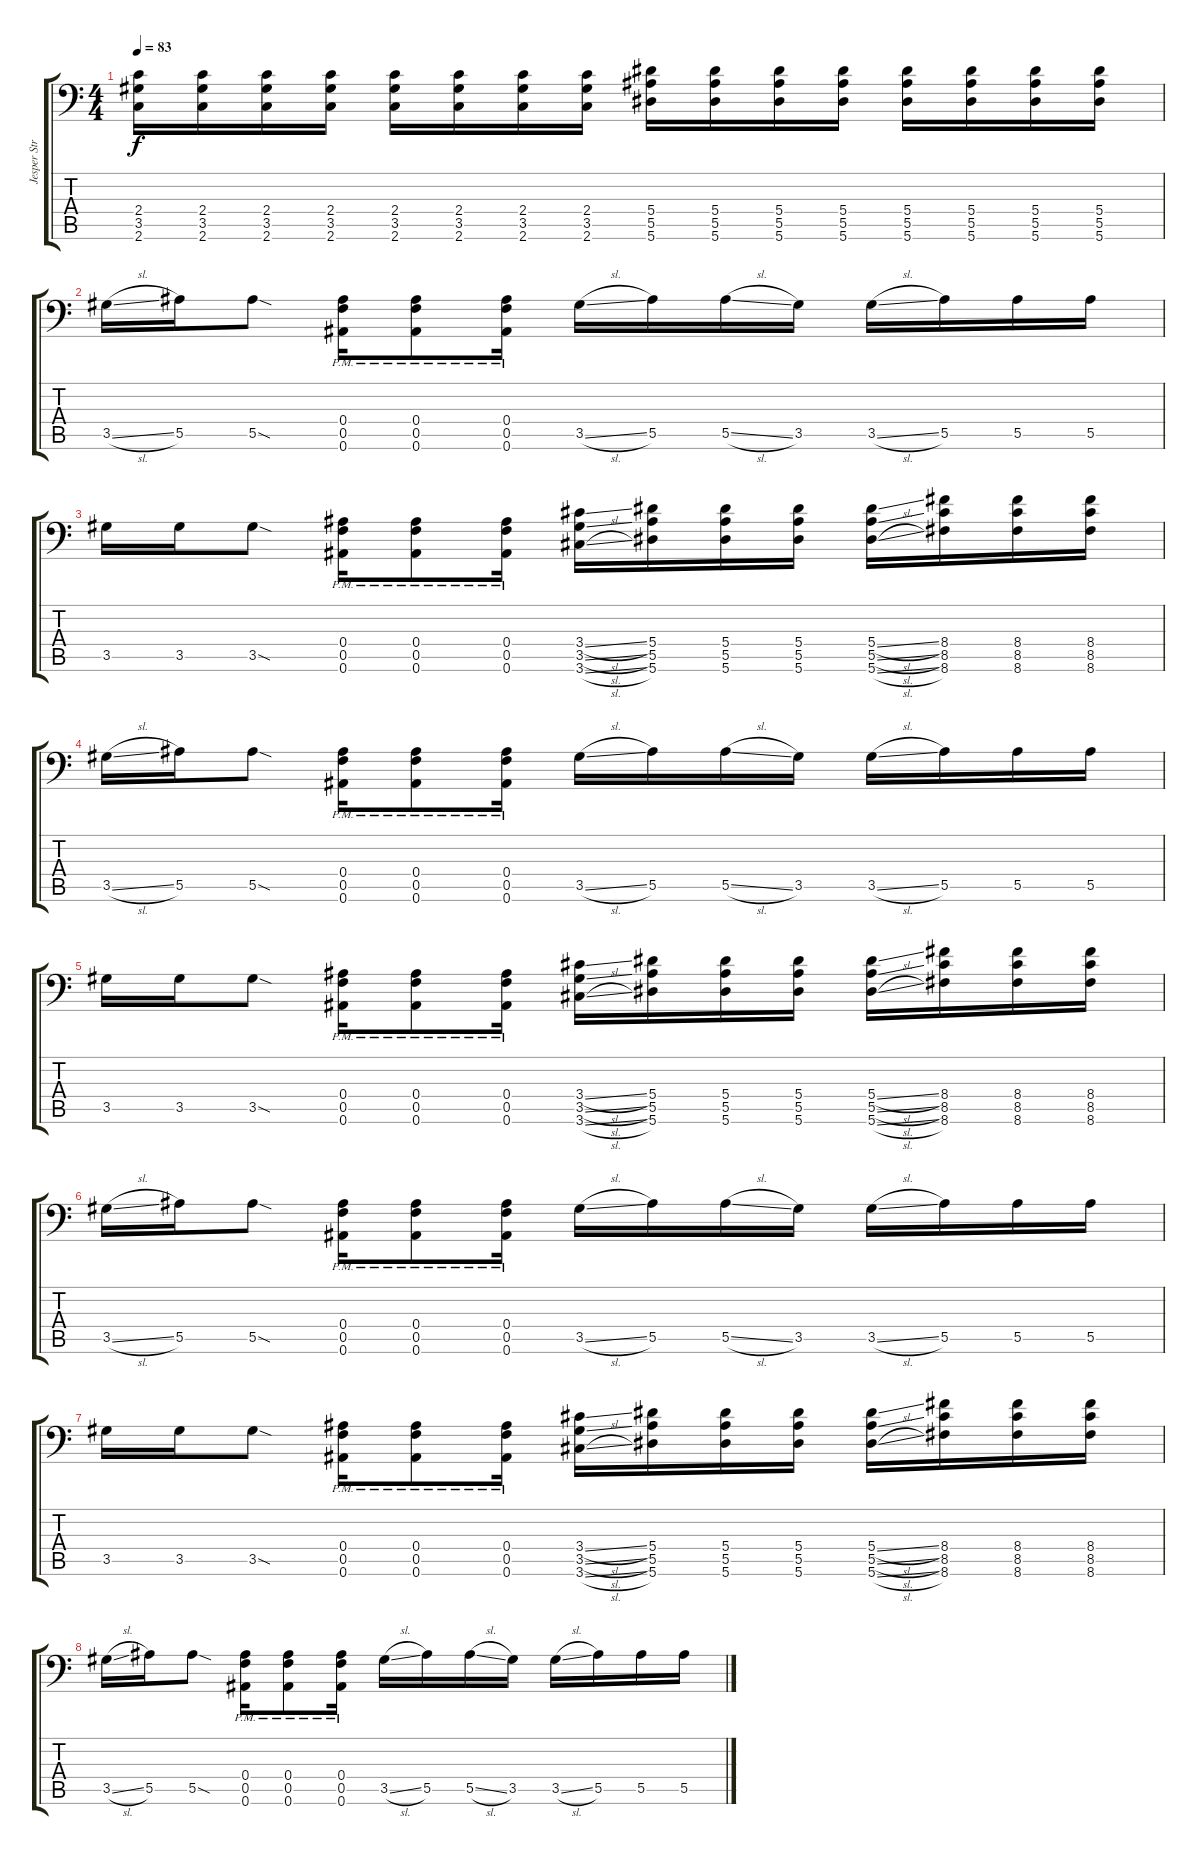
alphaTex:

\track ("Jesper Strömblad" "Jesper Str") {instrument acousticguitarnylon}
\staff {score tabs}
\tuning (C4 G3 Eb3 Bb2 F2 Bb1) {hide}
\ts (4 4)
\tempo 83
\clef f4
\ks c
(2.4 3.5 2.6).16{dy f} (2.4 3.5 2.6).16 (2.4 3.5 2.6).16 (2.4 3.5 2.6).16 (2.4 3.5 2.6).16 (2.4 3.5 2.6).16 (2.4 3.5 2.6).16 (2.4 3.5 2.6).16 (5.4 5.5 5.6).16 (5.4 5.5 5.6).16 (5.4 5.5 5.6).16 (5.4 5.5 5.6).16 (5.4 5.5 5.6).16 (5.4 5.5 5.6).16 (5.4 5.5 5.6).16 (5.4 5.5 5.6).16 |
3.5{sl}.16 5.5.16 5.5{sod}.8 (0.4{pm} 0.5{pm} 0.6{pm}).16 (0.4{pm} 0.5{pm} 0.6{pm}).8 (0.4{pm} 0.5{pm} 0.6{pm}).16 3.5{sl}.16 5.5.16 5.5{sl}.16 3.5.16 3.5{sl}.16 5.5.16 5.5.16 5.5.16 |
3.5.16 3.5.16 3.5{sod}.8 (0.4{pm} 0.5{pm} 0.6{pm}).16 (0.4{pm} 0.5{pm} 0.6{pm}).8 (0.4{pm} 0.5{pm} 0.6{pm}).16 (3.4{sl} 3.5{sl} 3.6{sl}).16 (5.4 5.5 5.6).16 (5.4 5.5 5.6).16 (5.4 5.5 5.6).16 (5.4{sl} 5.5{sl} 5.6{sl}).16 (8.4 8.5 8.6).16 (8.4 8.5 8.6).16 (8.4 8.5 8.6).16 |
3.5{sl}.16 5.5.16 5.5{sod}.8 (0.4{pm} 0.5{pm} 0.6{pm}).16 (0.4{pm} 0.5{pm} 0.6{pm}).8 (0.4{pm} 0.5{pm} 0.6{pm}).16 3.5{sl}.16 5.5.16 5.5{sl}.16 3.5.16 3.5{sl}.16 5.5.16 5.5.16 5.5.16 |
3.5.16 3.5.16 3.5{sod}.8 (0.4{pm} 0.5{pm} 0.6{pm}).16 (0.4{pm} 0.5{pm} 0.6{pm}).8 (0.4{pm} 0.5{pm} 0.6{pm}).16 (3.4{sl} 3.5{sl} 3.6{sl}).16 (5.4 5.5 5.6).16 (5.4 5.5 5.6).16 (5.4 5.5 5.6).16 (5.4{sl} 5.5{sl} 5.6{sl}).16 (8.4 8.5 8.6).16 (8.4 8.5 8.6).16 (8.4 8.5 8.6).16 |
3.5{sl}.16 5.5.16 5.5{sod}.8 (0.4{pm} 0.5{pm} 0.6{pm}).16 (0.4{pm} 0.5{pm} 0.6{pm}).8 (0.4{pm} 0.5{pm} 0.6{pm}).16 3.5{sl}.16 5.5.16 5.5{sl}.16 3.5.16 3.5{sl}.16 5.5.16 5.5.16 5.5.16 |
3.5.16 3.5.16 3.5{sod}.8 (0.4{pm} 0.5{pm} 0.6{pm}).16 (0.4{pm} 0.5{pm} 0.6{pm}).8 (0.4{pm} 0.5{pm} 0.6{pm}).16 (3.4{sl} 3.5{sl} 3.6{sl}).16 (5.4 5.5 5.6).16 (5.4 5.5 5.6).16 (5.4 5.5 5.6).16 (5.4{sl} 5.5{sl} 5.6{sl}).16 (8.4 8.5 8.6).16 (8.4 8.5 8.6).16 (8.4 8.5 8.6).16 |
3.5{sl}.16 5.5.16 5.5{sod}.8 (0.4{pm} 0.5{pm} 0.6{pm}).16 (0.4{pm} 0.5{pm} 0.6{pm}).8 (0.4{pm} 0.5{pm} 0.6{pm}).16 3.5{sl}.16 5.5.16 5.5{sl}.16 3.5.16 3.5{sl}.16 5.5.16 5.5.16 5.5.16
